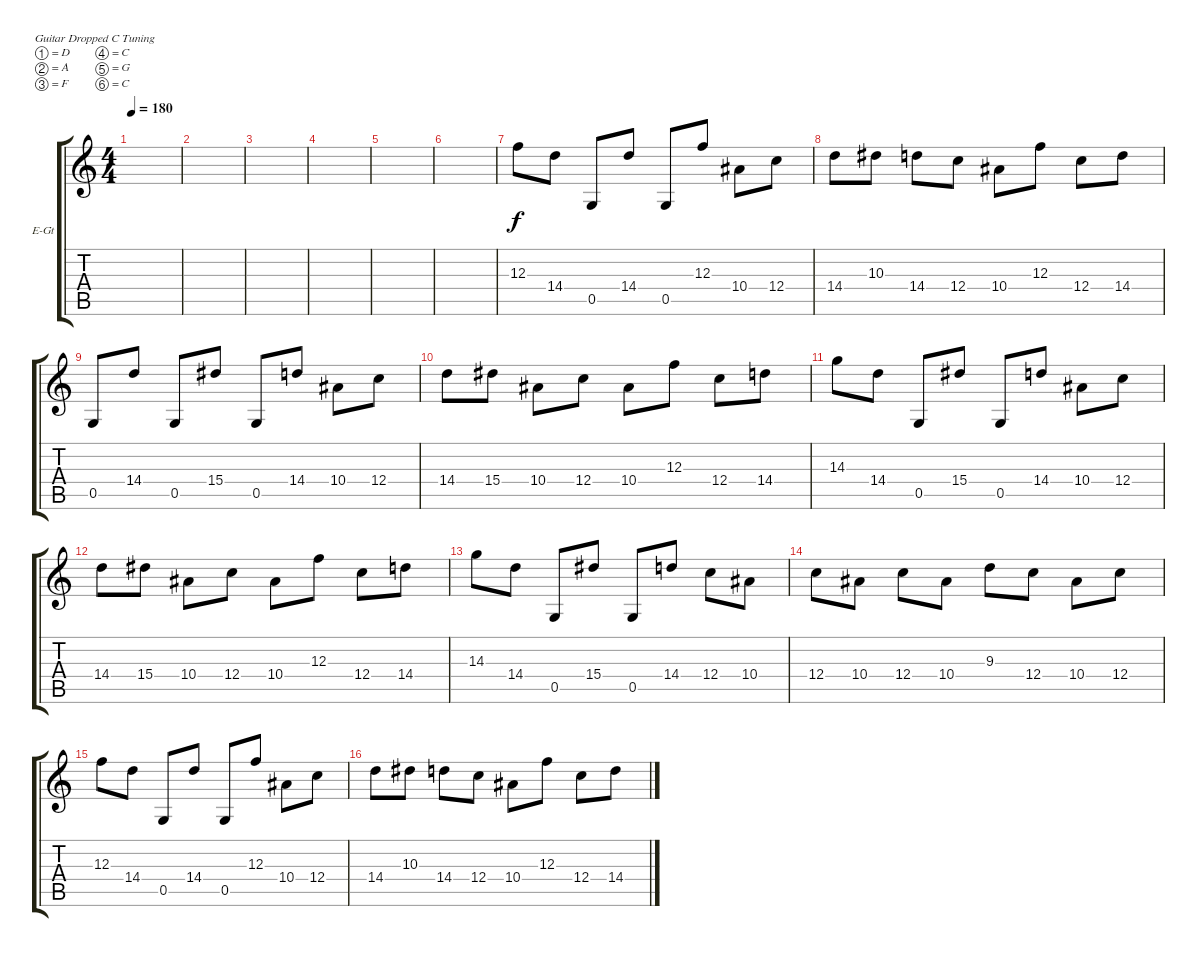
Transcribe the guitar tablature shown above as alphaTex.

\defaultSystemsLayout 4
\bracketExtendMode groupsimilarinstruments
\firstSystemTrackNameOrientation horizontal
\otherSystemsTrackNameOrientation horizontal
\track ("Electric Guitar" "E-Gt") {instrument distortionguitar}
\staff {score tabs}
\tuning (D4 A3 F3 C3 G2 C2)
\ts (4 4)
\tempo 180
\clef g2
\ks c
|
|
|
|
|
|
12.3.8 14.4.8 0.5.8 14.4.8 0.5.8 12.3.8 10.4.8 12.4.8 |
14.4.8 10.3.8 14.4.8 12.4.8 10.4.8 12.3.8 12.4.8 14.4.8 |
0.5.8 14.4.8 0.5.8 15.4.8 0.5.8 14.4.8 10.4.8 12.4.8 |
14.4.8 15.4.8 10.4.8 12.4.8 10.4.8 12.3.8 12.4.8 14.4.8 |
14.3.8 14.4.8 0.5.8 15.4.8 0.5.8 14.4.8 10.4.8 12.4.8 |
14.4.8 15.4.8 10.4.8 12.4.8 10.4.8 12.3.8 12.4.8 14.4.8 |
14.3.8 14.4.8 0.5.8 15.4.8 0.5.8 14.4.8 12.4.8 10.4.8 |
12.4.8 10.4.8 12.4.8 10.4.8 9.3.8 12.4.8 10.4.8 12.4.8 |
12.3.8 14.4.8 0.5.8 14.4.8 0.5.8 12.3.8 10.4.8 12.4.8 |
14.4.8 10.3.8 14.4.8 12.4.8 10.4.8 12.3.8 12.4.8 14.4.8
